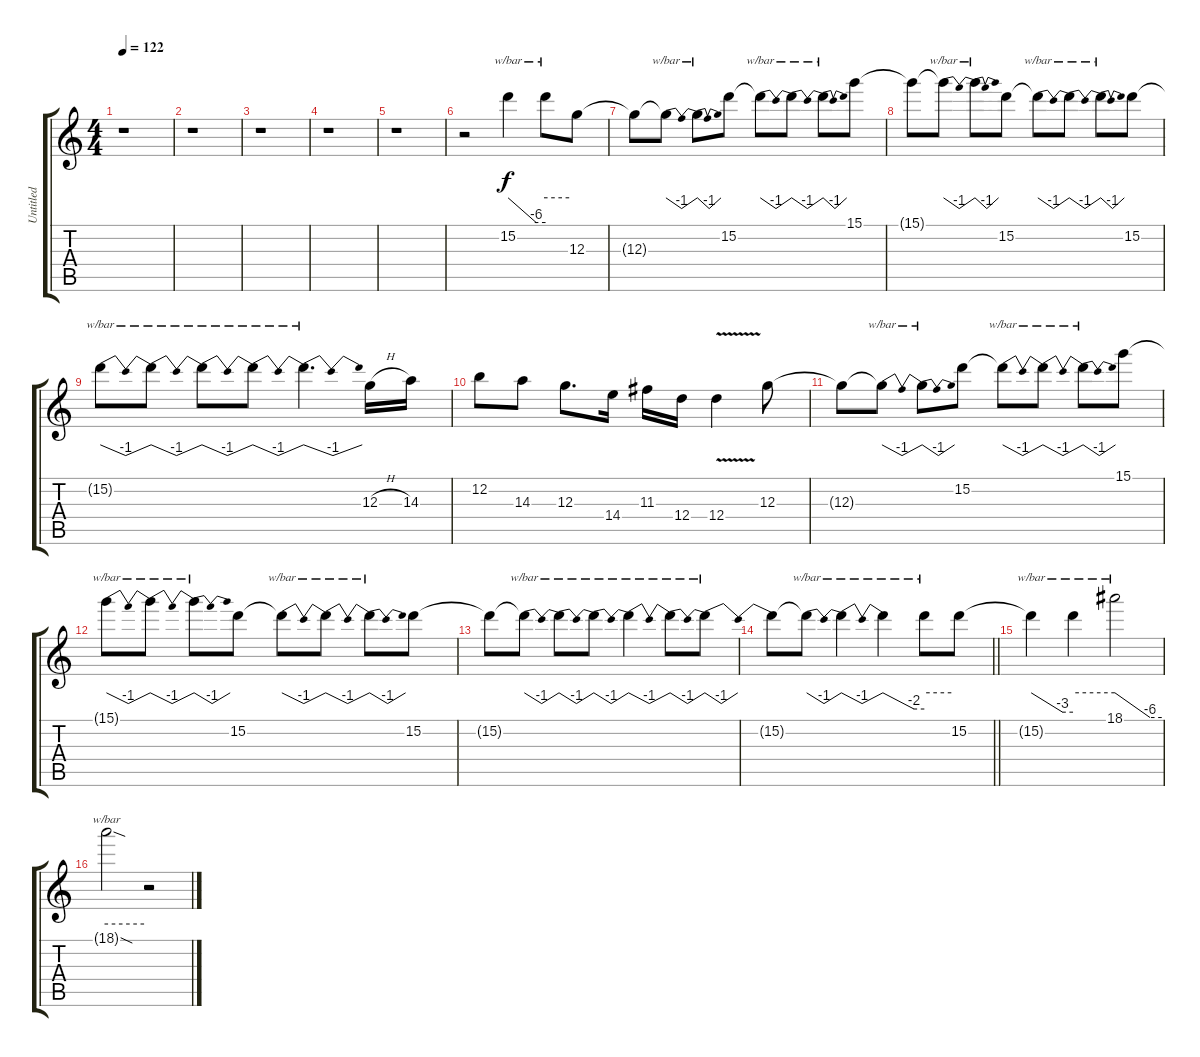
\track ("Untitled" "Untitled") {instrument overdrivenguitar}
\staff {score tabs}
\tuning (E4 B3 G3 D3 A2 E2) {hide}
\ts (4 4)
\tempo 122
\clef g2
\ks c
r.1{dy f} |
r.1 |
r.1 |
r.1 |
r.1 |
r.2 15.2.4{tbe (custom default 0 0 45 -24 60 -24)} 15.2{t}.8{tbe (hold default 0 0 60 0)} 12.3.8 |
12.3{t}.8 12.3{t}.8{tbe (dip default 0 0 30 -4 60 0)} 12.3{t}.8{tbe (dip default 0 0 30 -4 60 0)} 15.2.8 15.2{t}.8{tbe (dip default 0 0 30 -4 60 0)} 15.2{t}.8{tbe (dip default 0 0 30 -4 60 0)} 15.2{t}.8{tbe (dip default 0 0 30 -4 60 0)} 15.1.8 |
15.1{t}.8 15.1{t}.8{tbe (dip default 0 0 30 -4 60 0)} 15.1{t}.8{tbe (dip default 0 0 30 -4 60 0)} 15.2.8 15.2{t}.8{tbe (dip default 0 0 30 -4 60 0)} 15.2{t}.8{tbe (dip default 0 0 30 -4 60 0)} 15.2{t}.8{tbe (dip default 0 0 30 -4 60 0)} 15.2.8 |
15.2{t}.8{tbe (dip default 0 0 30 -4 60 0)} 15.2{t}.8{tbe (dip default 0 0 30 -4 60 0)} 15.2{t}.8{tbe (dip default 0 0 30 -4 60 0)} 15.2{t}.8{tbe (dip default 0 0 30 -4 60 0)} 15.2{t}.4{d tbe (dip default 0 0 30 -4 60 0)} 12.3{h}.16 14.3.16 |
12.2.8 14.3.8 12.3.8{d} 14.4.16 11.3.16 12.4.16 12.4{v}.4 12.3.8 |
12.3{t}.8 12.3{t}.8{tbe (dip default 0 0 30 -4 60 0)} 12.3{t}.8{tbe (dip default 0 0 30 -4 60 0)} 15.2.8 15.2{t}.8{tbe (dip default 0 0 30 -4 60 0)} 15.2{t}.8{tbe (dip default 0 0 30 -4 60 0)} 15.2{t}.8{tbe (dip default 0 0 30 -4 60 0)} 15.1.8 |
15.1{t}.8{tbe (dip default 0 0 30 -4 60 0)} 15.1{t}.8{tbe (dip default 0 0 30 -4 60 0)} 15.1{t}.8{tbe (dip default 0 0 30 -4 60 0)} 15.2.8 15.2{t}.8{tbe (dip default 0 0 30 -4 60 0)} 15.2{t}.8{tbe (dip default 0 0 30 -4 60 0)} 15.2{t}.8{tbe (dip default 0 0 30 -4 60 0)} 15.2.8 |
15.2{t}.8 15.2{t}.8{tbe (dip default 0 0 30 -4 60 0)} 15.2{t}.8{tbe (dip default 0 0 30 -4 60 0)} 15.2{t}.8{tbe (dip default 0 0 30 -4 60 0)} 15.2{t}.4{tbe (dip default 0 0 30 -4 60 0)} 15.2{t}.8{tbe (dip default 0 0 30 -4 60 0)} 15.2{t}.8{tbe (dip default 0 0 30 -4 60 0)} |
\barLineRight lightlight
15.2{t}.8 15.2{t}.8{tbe (dip default 0 0 30 -4 60 0)} 15.2{t}.4{tbe (dip default 0 0 30 -4 60 0)} 15.2{t}.4{tbe (custom default 0 0 45 -8 60 -8)} 15.2{t}.8{tbe (hold default 0 0 60 0)} 15.2.8 |
15.2{t}.4{tbe (custom default 0 0 45 -12 60 -12)} 15.2{t}.4{tbe (hold default 0 0 60 0)} 18.1.2{tbe (custom default 0 0 45 -24 60 -24)} |
18.1{sod t}.2{tbe (hold default 0 0 60 0)} r.2
